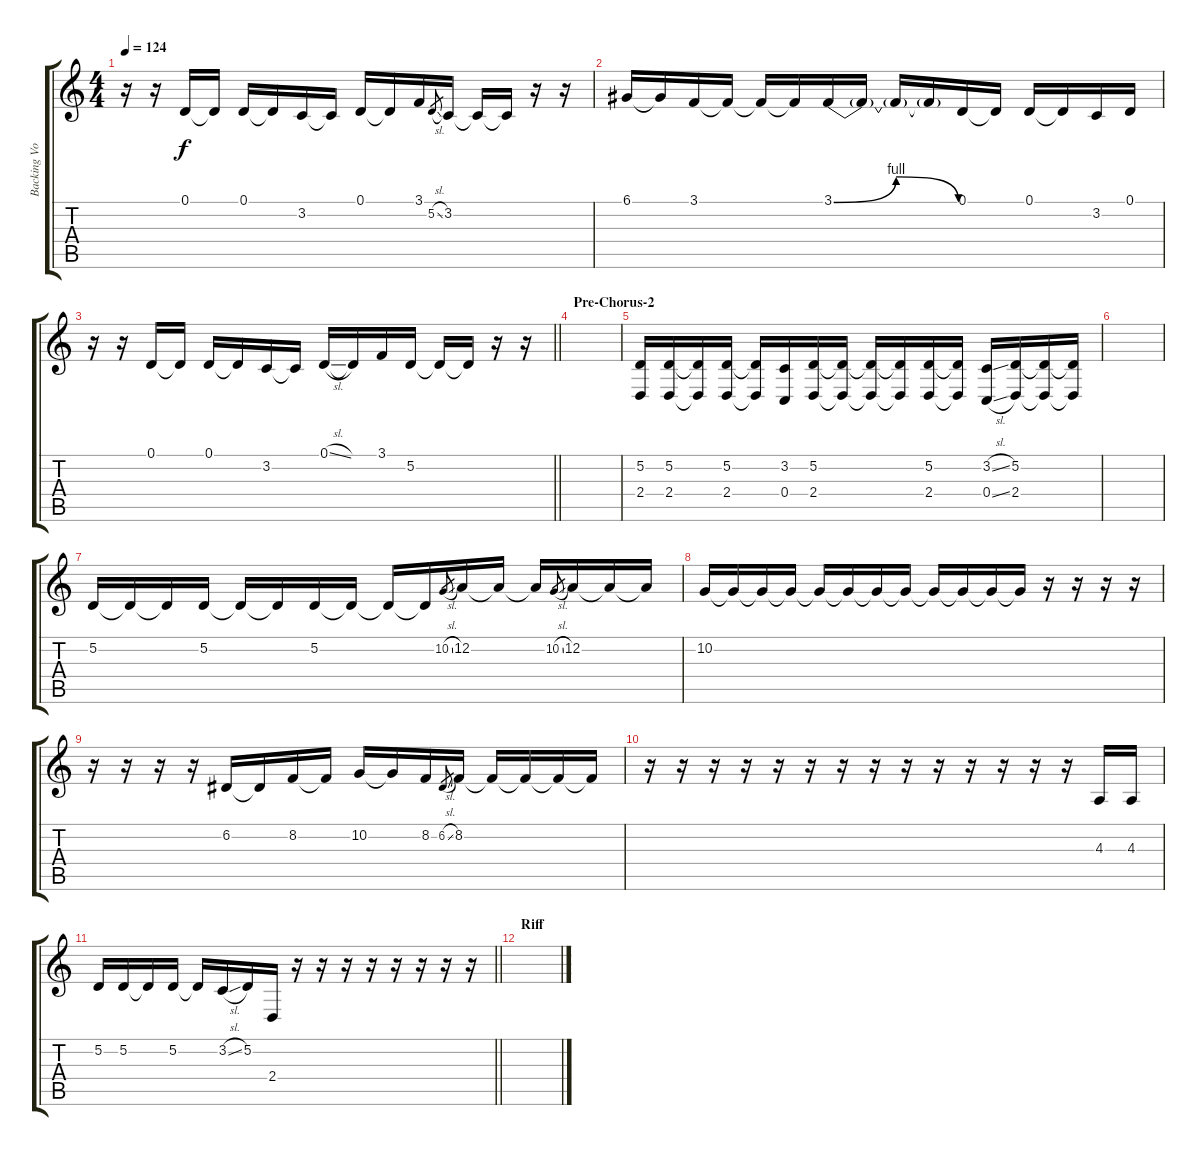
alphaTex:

\track ("Backing Vocals" "Backing Vo") {instrument trumpet}
\staff {score tabs}
\tuning (D4 A3 F3 C3 G2 D2) {hide}
\ts (4 4)
\tempo 124
\clef g2
\ks c
r.16{dy f} r.16 0.1.16 0.1{t}.16 0.1.16 0.1{t}.16 3.2.16 3.2{t}.16 0.1.16 0.1{t}.16 3.1.16 5.2{sl}.8{gr} 3.2.16 3.2{t}.16 3.2{t}.16 r.16 r.16 |
6.1.16 6.1{t}.16 3.1.16 3.1{t}.16 3.1{t}.16 3.1{t}.16 3.1{be (bendrelease 0 0 30 4 49 4 60 0)}.16 3.1{t}.16 3.1{t}.16 3.1{t}.16 0.1.16 0.1{t}.16 0.1.16 0.1{t}.16 3.2.16 0.1.16 |
\barLineRight lightlight
r.16 r.16 0.1.16 0.1{t}.16 0.1.16 0.1{t}.16 3.2.16 3.2{t}.16 0.1{sl}.16 0.1{t}.16 3.1.16 5.2.16 5.2{t}.16 5.2{t}.16 r.16 r.16 |
\section ("" "Pre-Chorus-2")
|
(5.2 2.4).16 (5.2 2.4).16 (5.2{t} 2.4{t}).16 (5.2 2.4).16 (5.2{t} 2.4{t}).16 (3.2 0.4).16 (5.2 2.4).16 (5.2{t} 2.4{t}).16 (5.2{t} 2.4{t}).16 (5.2{t} 2.4{t}).16 (5.2 2.4).16 (5.2{t} 2.4{t}).16 (3.2{sl} 0.4{sl}).16 (5.2 2.4).16 (5.2{t} 2.4{t}).16 (5.2{t} 2.4{t}).16 |
|
5.2.16 5.2{t}.16 5.2{t}.16 5.2.16 5.2{t}.16 5.2{t}.16 5.2.16 5.2{t}.16 5.2{t}.16 5.2{t}.16 10.2{sl}.8{gr} 12.2.16 12.2{t}.16 12.2{t}.16 10.2{sl}.8{gr} 12.2.16 12.2{t}.16 12.2{t}.16 |
10.2.16 10.2{t}.16 10.2{t}.16 10.2{t}.16 10.2{t}.16 10.2{t}.16 10.2{t}.16 10.2{t}.16 10.2{t}.16 10.2{t}.16 10.2{t}.16 10.2{t}.16 r.16 r.16 r.16 r.16 |
r.16 r.16 r.16 r.16 6.2.16 6.2{t}.16 8.2.16 8.2{t}.16 10.2.16 10.2{t}.16 8.2.16 6.2{sl}.8{gr} 8.2.16 8.2{t}.16 8.2{t}.16 8.2{t}.16 8.2{t}.16 |
r.16 r.16 r.16 r.16 r.16 r.16 r.16 r.16 r.16 r.16 r.16 r.16 r.16 r.16 4.3.16 4.3.16 |
\barLineRight lightlight
5.2.16 5.2.16 5.2{t}.16 5.2.16 5.2{t}.16 3.2{sl}.16 5.2.16 2.4.16 r.16 r.16 r.16 r.16 r.16 r.16 r.16 r.16 |
\section ("" "Riff")
